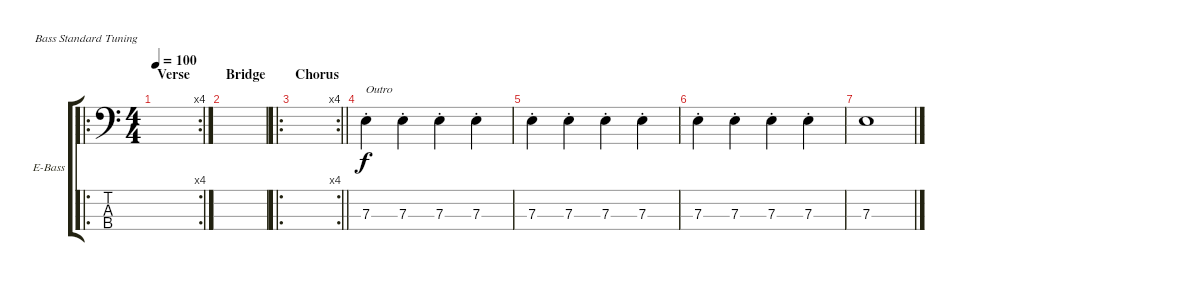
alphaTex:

\defaultSystemsLayout 4
\bracketExtendMode groupsimilarinstruments
\firstSystemTrackNameOrientation horizontal
\otherSystemsTrackNameOrientation horizontal
\track ("Electric Bass" "E-Bass") {instrument electricbassfinger}
\staff {score tabs}
\tuning (G2 D2 A1 E1)
\ro
\rc 4
\ts (4 4)
\section ("" "Verse")
\tempo 100
\clef f4
\ks c
|
\section ("" "Bridge")
|
\ro
\rc 4
\section ("" "Chorus")
\barLineRight lightlight
|
7.3{st}.4{txt "Outro"} 7.3{st}.4 7.3{st}.4 7.3{st}.4 |
7.3{st}.4 7.3{st}.4 7.3{st}.4 7.3{st}.4 |
7.3{st}.4 7.3{st}.4 7.3{st}.4 7.3{st}.4 |
7.3.1
